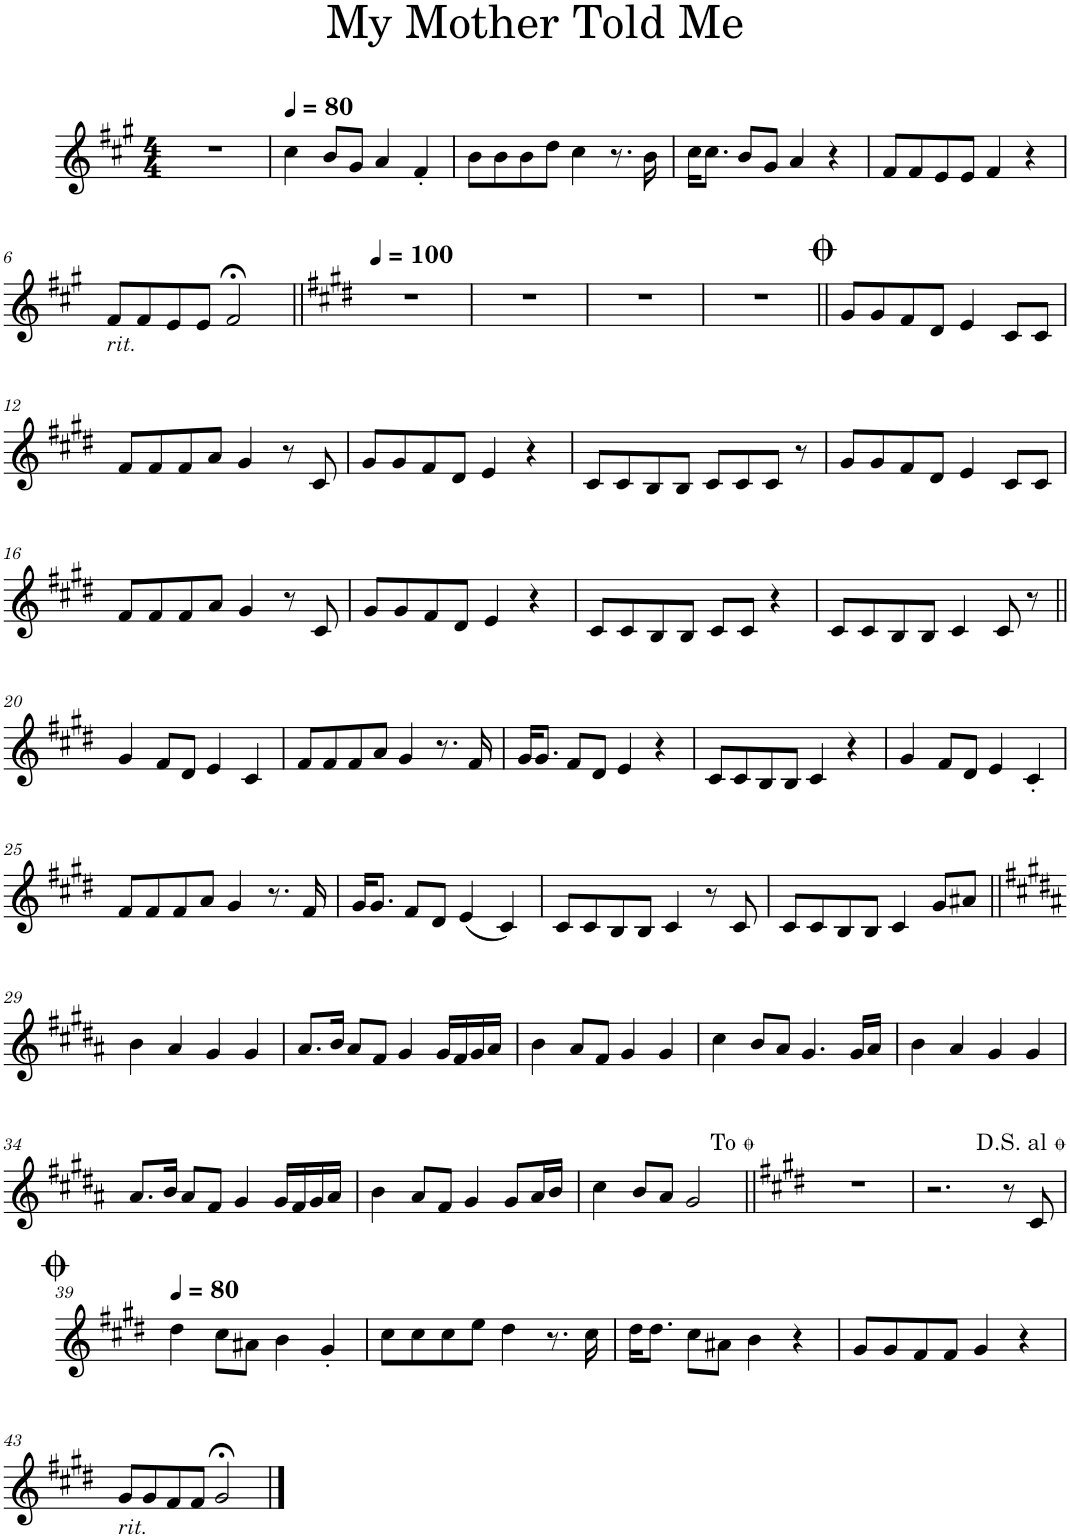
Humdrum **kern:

**kern
*part1
*staff1
*I"Bb Trumpet
*I'Bb Tpt.
*clefG2
*Trd1c2
*k[f#c#g#]
*M4/4
=1
1r
=2
*MM80
4cc#\
8b/L
8g#/J
4a/
4f#'/
=3
8b\L
8b\
8b\
8dd\J
4cc#\
8.r
16b\
=4
16cc#\KL
8.cc#\J
8b/L
8g#/J
4a/
4r
=5
8f#/L
8f#/
8e/
8e/J
4f#/
4r
!!LO:LB:g=z
=6
!LO:TX:b:i:t=rit.
8f#/L
8f#/
8e/
8e/J
2f#;</
=7||
*k[f#c#g#d#]
*MM100
1r
=8
1r
=9
1r
=10
1r
=11||
8g#/L
8g#/
8f#/
8d#/J
4e/
8c#/L
8c#/J
!!LO:LB:g=z
=12
8f#/L
8f#/
8f#/
8a/J
4g#/
8r
8c#/
=13
8g#/L
8g#/
8f#/
8d#/J
4e/
4r
=14
8c#/L
8c#/
8B/
8B/J
8c#/L
8c#/
8c#/J
8r
=15
8g#/L
8g#/
8f#/
8d#/J
4e/
8c#/L
8c#/J
!!LO:LB:g=z
=16
8f#/L
8f#/
8f#/
8a/J
4g#/
8r
8c#/
=17
8g#/L
8g#/
8f#/
8d#/J
4e/
4r
=18
8c#/L
8c#/
8B/
8B/J
8c#/L
8c#/J
4r
=19
8c#/L
8c#/
8B/
8B/J
4c#/
8c#/
8r
!!LO:LB:g=z
=20||
4g#/
8f#/L
8d#/J
4e/
4c#/
=21
8f#/L
8f#/
8f#/
8a/J
4g#/
8.r
16f#/
=22
16g#/KL
8.g#/J
8f#/L
8d#/J
4e/
4r
=23
8c#/L
8c#/
8B/
8B/J
4c#/
4r
=24
4g#/
8f#/L
8d#/J
4e/
4c#'/
!!LO:LB:g=z
=25
8f#/L
8f#/
8f#/
8a/J
4g#/
8.r
16f#/
=26
16g#/KL
8.g#/J
8f#/L
8d#/J
(4e/
4c#/)
=27
8c#/L
8c#/
8B/
8B/J
4c#/
8r
8c#/
=28
8c#/L
8c#/
8B/
8B/J
4c#/
8g#/L
8a#X/J
!!LO:LB:g=z
=29||
*k[f#c#g#d#a#]
4b\
4a#/
4g#/
4g#/
=30
8.a#/L
16b/Jk
8a#/L
8f#/J
4g#/
16g#/LL
16f#/
16g#/
16a#/JJ
=31
4b\
8a#/L
8f#/J
4g#/
4g#/
=32
4cc#\
8b/L
8a#/J
4.g#/
16g#/LL
16a#/JJ
=33
4b\
4a#/
4g#/
4g#/
!!LO:LB:g=z
=34
8.a#/L
16b/Jk
8a#/L
8f#/J
4g#/
16g#/LL
16f#/
16g#/
16a#/JJ
=35
4b\
8a#/L
8f#/J
4g#/
8g#/L
16a#/L
16b/JJ
=36
4cc#\
8b/L
8a#/J
2g#/
!LO:TX:a:t=To
=37||
*k[f#c#g#d#]
1r
=38
2.r
8r
8c#/
!LO:TX:a:t=D.S. al
!!LO:LB:g=z
=39
*MM80
4dd#\
8cc#\L
8a#X\J
4b\
4g#'/
=40
8cc#\L
8cc#\
8cc#\
8ee\J
4dd#\
8.r
16cc#\
=41
16dd#\KL
8.dd#\J
8cc#\L
8a#X\J
4b\
4r
=42
8g#/L
8g#/
8f#/
8f#/J
4g#/
4r
!!LO:LB:g=z
=43
!LO:TX:b:i:t=rit.
8g#/L
8g#/
8f#/
8f#/J
2g#;</
==
*-
